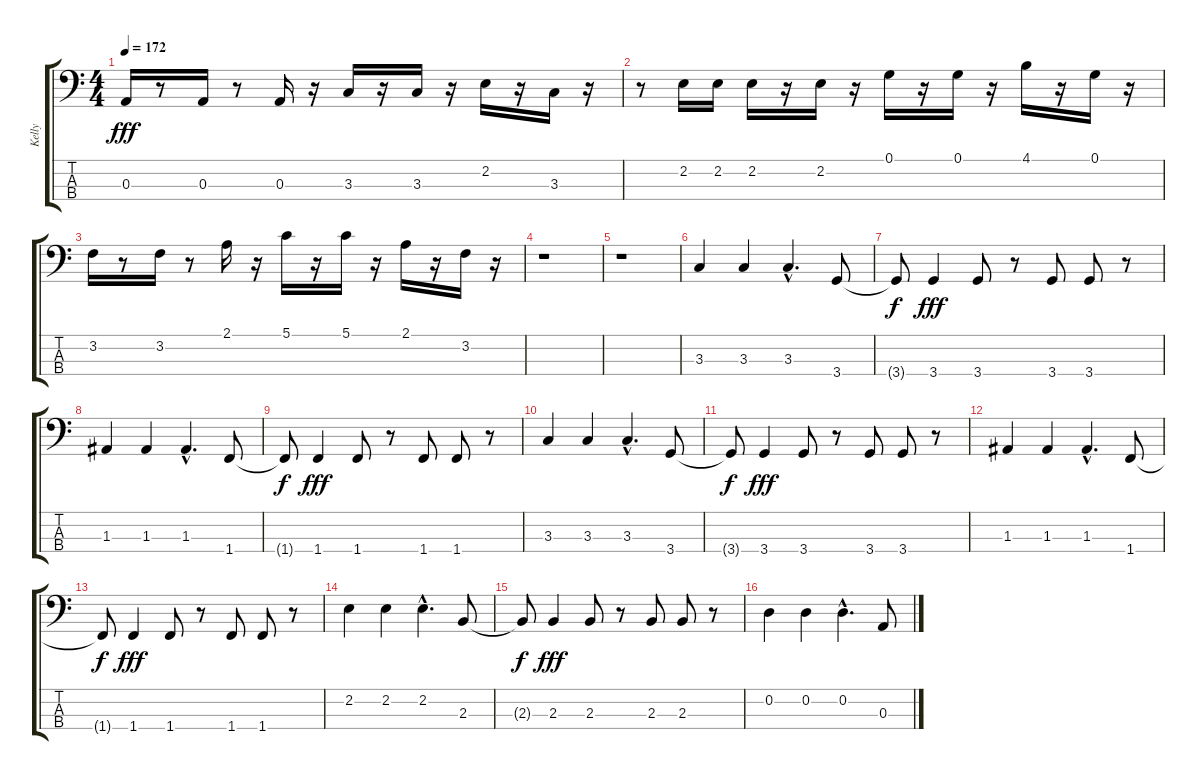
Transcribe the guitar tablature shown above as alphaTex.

\track ("Kelly" "Kelly") {instrument electricbassfinger}
\staff {score tabs}
\tuning (G2 D2 A1 E1) {hide}
\ts (4 4)
\tempo 172
\clef f4
\ks c
0.3.16{dy fff} r.8 0.3.16 r.8 0.3.16 r.16 3.3.16 r.16 3.3.16 r.16 2.2.16 r.16 3.3.16 r.16 |
r.8 2.2.16 2.2.16 2.2.16 r.16 2.2.16 r.16 0.1.16 r.16 0.1.16 r.16 4.1.16 r.16 0.1.16 r.16 |
3.2.16 r.8 3.2.16 r.8 2.1.16 r.16 5.1.16 r.16 5.1.16 r.16 2.1.16 r.16 3.2.16 r.16 |
r.1 |
r.1 |
3.3.4 3.3.4 3.3{hac}.4{d} 3.4.8 |
3.4{t}.8{dy f} 3.4.4{dy fff} 3.4.8 r.8 3.4.8 3.4.8 r.8 |
1.3.4 1.3.4 1.3{hac}.4{d} 1.4.8 |
1.4{t}.8{dy f} 1.4.4{dy fff} 1.4.8 r.8 1.4.8 1.4.8 r.8 |
3.3.4 3.3.4 3.3{hac}.4{d} 3.4.8 |
3.4{t}.8{dy f} 3.4.4{dy fff} 3.4.8 r.8 3.4.8 3.4.8 r.8 |
1.3.4 1.3.4 1.3{hac}.4{d} 1.4.8 |
1.4{t}.8{dy f} 1.4.4{dy fff} 1.4.8 r.8 1.4.8 1.4.8 r.8 |
2.2.4 2.2.4 2.2{hac}.4{d} 2.3.8 |
2.3{t}.8{dy f} 2.3.4{dy fff} 2.3.8 r.8 2.3.8 2.3.8 r.8 |
0.2.4 0.2.4 0.2{hac}.4{d} 0.3.8
